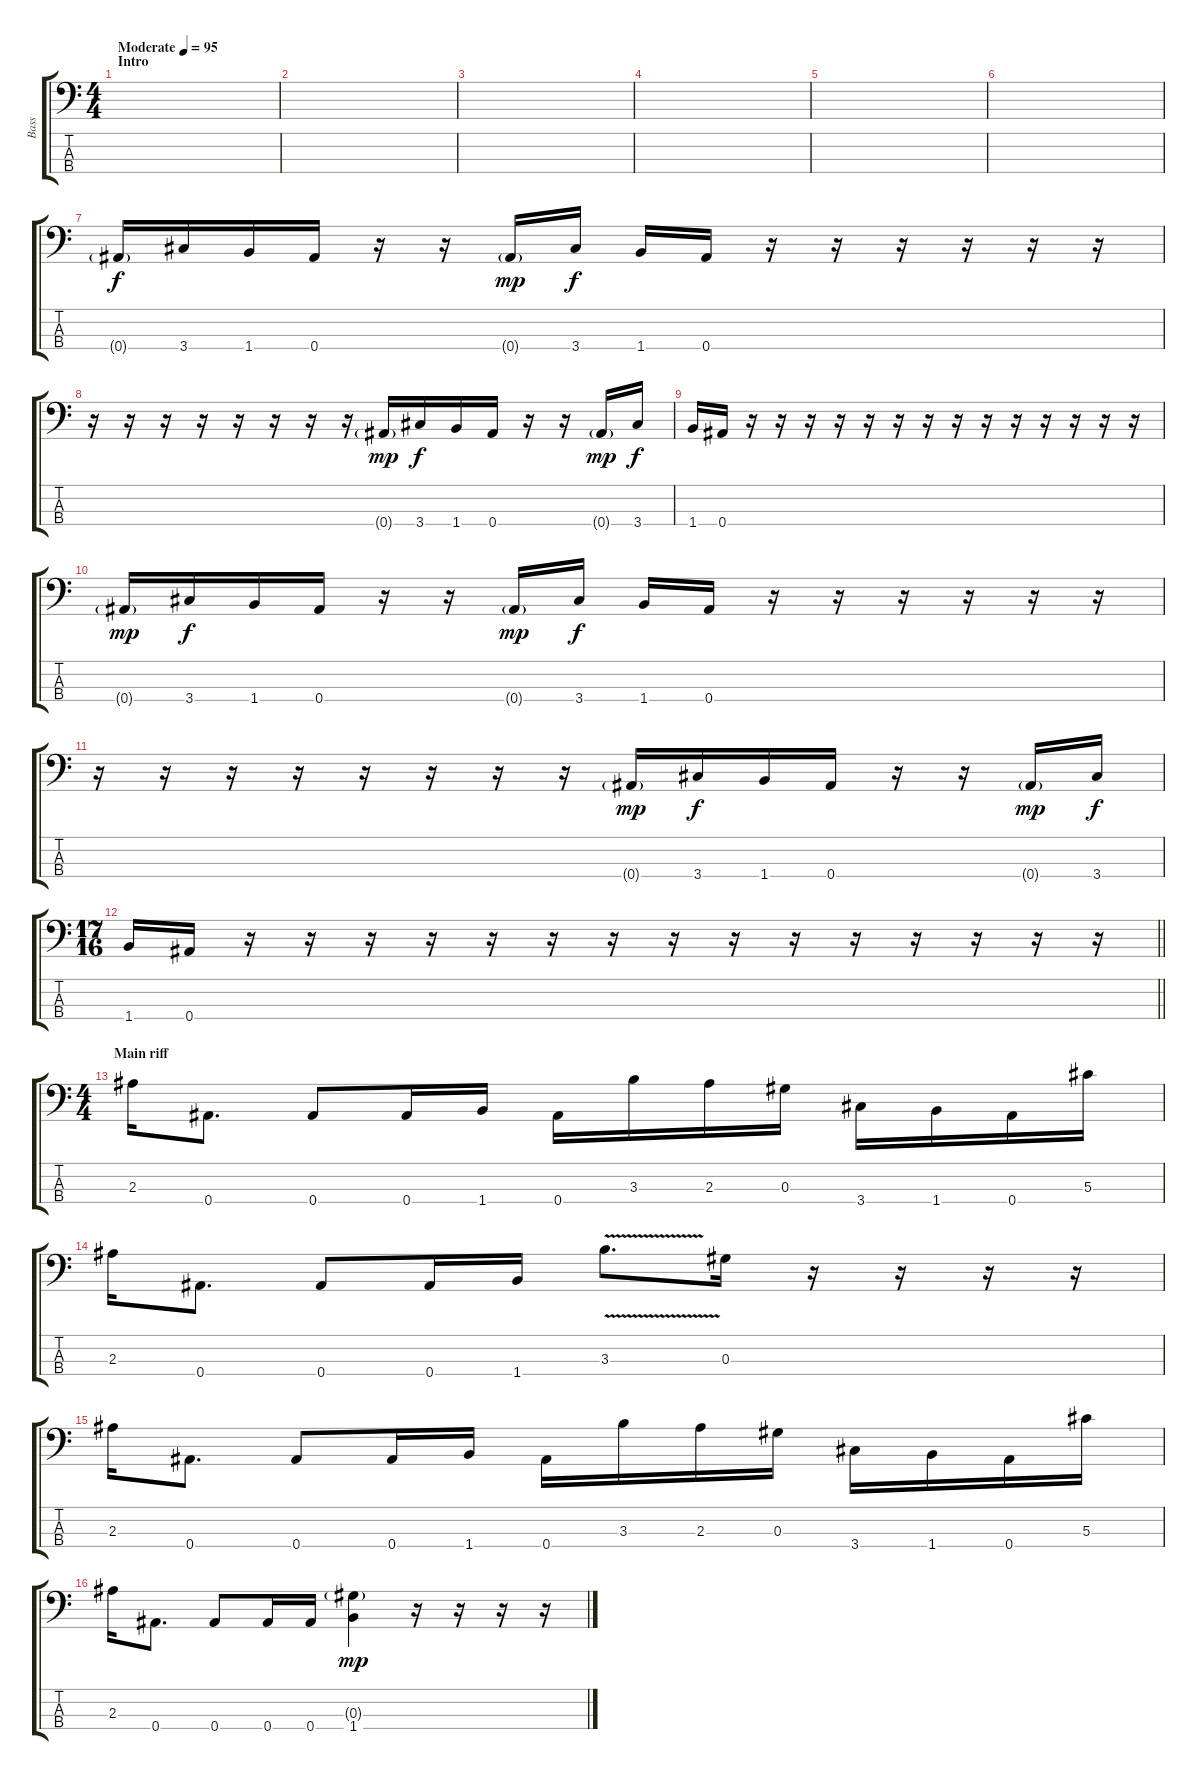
\track ("Bass" "Bass") {instrument electricbassfinger}
\staff {score tabs}
\tuning (Gb3 Db2 Ab2 Bb1) {hide}
\ts (4 4)
\section ("" "Intro")
\tempo (95 "Moderate")
\clef f4
\ks c
|
|
|
|
|
|
0.4{g}.16{volume 12} 3.4.16{dy f} 1.4.16 0.4.16 r.16 r.16 0.4{g}.16{dy mp} 3.4.16{dy f} 1.4.16 0.4.16 r.16 r.16 r.16 r.16 r.16 r.16 |
r.16 r.16 r.16 r.16 r.16 r.16 r.16 r.16 0.4{g}.16{dy mp} 3.4.16{dy f} 1.4.16 0.4.16 r.16 r.16 0.4{g}.16{dy mp} 3.4.16{dy f} |
1.4.16 0.4.16 r.16 r.16 r.16 r.16 r.16 r.16 r.16 r.16 r.16 r.16 r.16 r.16 r.16 r.16 |
0.4{g}.16{dy mp} 3.4.16{dy f} 1.4.16 0.4.16 r.16 r.16 0.4{g}.16{dy mp} 3.4.16{dy f} 1.4.16 0.4.16 r.16 r.16 r.16 r.16 r.16 r.16 |
r.16 r.16 r.16 r.16 r.16 r.16 r.16 r.16 0.4{g}.16{dy mp} 3.4.16{dy f} 1.4.16 0.4.16 r.16 r.16 0.4{g}.16{dy mp} 3.4.16{dy f} |
\ts (17 16)
\barLineRight lightlight
1.4.16 0.4.16 r.16 r.16 r.16 r.16 r.16 r.16 r.16 r.16 r.16 r.16 r.16 r.16 r.16 r.16 r.16 |
\ts (4 4)
\section ("" "Main riff")
2.3.16{volume 12} 0.4.8{d} 0.4.8 0.4.16 1.4.16 0.4.16 3.3.16 2.3.16 0.3.16 3.4.16 1.4.16 0.4.16 5.3.16 |
2.3.16 0.4.8{d} 0.4.8 0.4.16 1.4.16 3.3{v}.8{d} 0.3.16 r.16 r.16 r.16 r.16 |
2.3.16 0.4.8{d} 0.4.8 0.4.16 1.4.16 0.4.16 3.3.16 2.3.16 0.3.16 3.4.16 1.4.16 0.4.16 5.3.16 |
2.3.16 0.4.8{d} 0.4.8 0.4.16 0.4.16 (0.3{g} 1.4).4{dy mp} r.16 r.16 r.16 r.16
